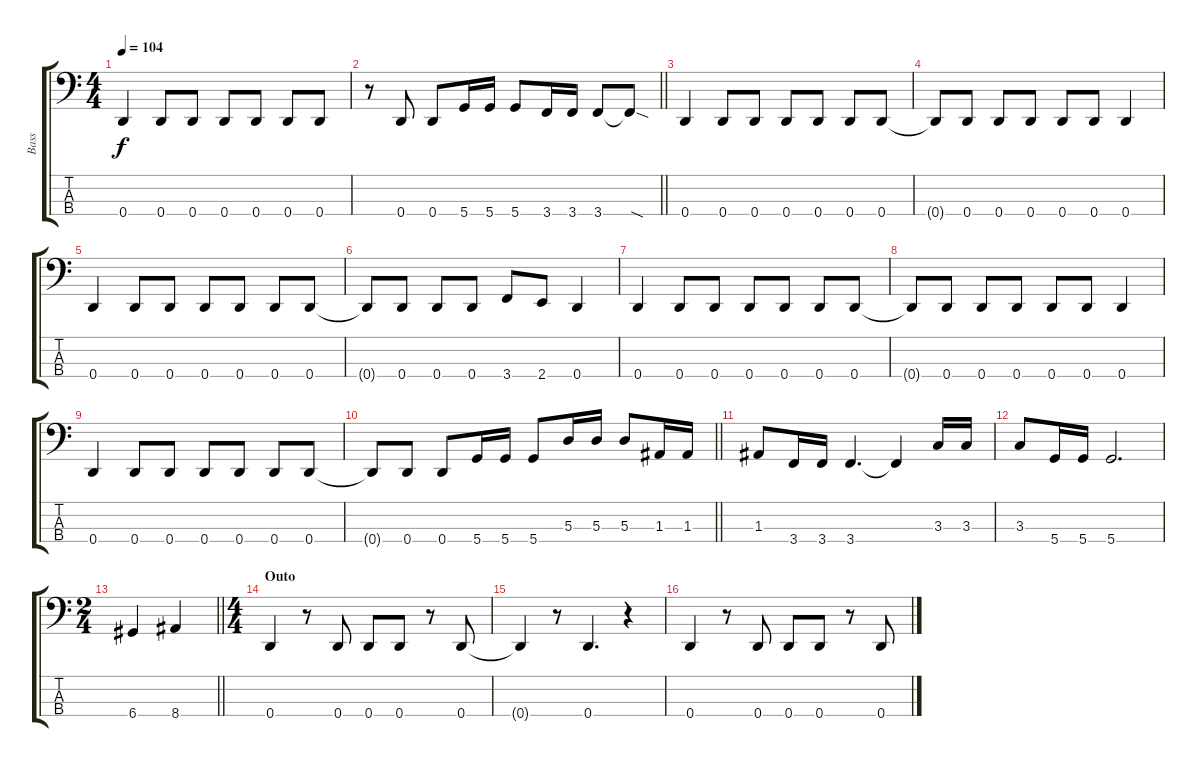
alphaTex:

\track ("Bass" "Bass") {instrument electricbassfinger}
\staff {score tabs}
\tuning (G2 D2 A1 D1) {hide}
\ts (4 4)
\tempo 104
\clef f4
\ks c
0.4.4{dy f} 0.4.8 0.4.8 0.4.8 0.4.8 0.4.8 0.4.8 |
\barLineRight lightlight
r.8 0.4.8 0.4.8 5.4.16 5.4.16 5.4.8 3.4.16 3.4.16 3.4.8 3.4{sod t}.8 |
\section ("" "")
0.4.4 0.4.8 0.4.8 0.4.8 0.4.8 0.4.8 0.4.8 |
0.4{t}.8 0.4.8 0.4.8 0.4.8 0.4.8 0.4.8 0.4.4 |
0.4.4 0.4.8 0.4.8 0.4.8 0.4.8 0.4.8 0.4.8 |
0.4{t}.8 0.4.8 0.4.8 0.4.8 3.4.8 2.4.8 0.4.4 |
0.4.4 0.4.8 0.4.8 0.4.8 0.4.8 0.4.8 0.4.8 |
0.4{t}.8 0.4.8 0.4.8 0.4.8 0.4.8 0.4.8 0.4.4 |
0.4.4 0.4.8 0.4.8 0.4.8 0.4.8 0.4.8 0.4.8 |
\barLineRight lightlight
0.4{t}.8 0.4.8 0.4.8 5.4.16 5.4.16 5.4.8 5.3.16 5.3.16 5.3.8 1.3.16 1.3.16 |
1.3.8 3.4.16 3.4.16 3.4.4{d} 3.4{t}.4 3.3.16 3.3.16 |
3.3.8 5.4.16 5.4.16 5.4.2{d} |
\ts (2 4)
\barLineRight lightlight
6.4.4 8.4.4 |
\ts (4 4)
\section ("" "Outo")
0.4.4 r.8 0.4.8 0.4.8 0.4.8 r.8 0.4.8 |
0.4{t}.4 r.8 0.4.4{d} r.4 |
0.4.4 r.8 0.4.8 0.4.8 0.4.8 r.8 0.4.8
